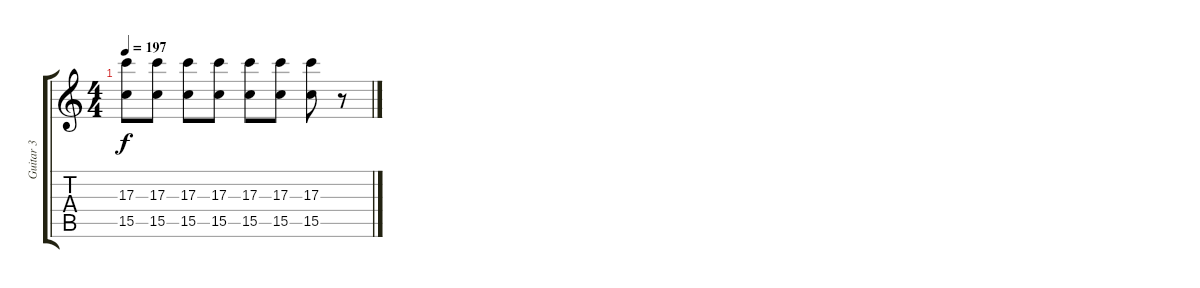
\track ("Guitar 3" "Guitar 3") {instrument distortionguitar}
\staff {score tabs}
\tuning (E4 B3 G3 D3 A2 D2) {hide}
\ts (4 4)
\tempo 197
\clef g2
\ks c
(17.3{t} 15.5{t}).8{dy f} (17.3 15.5).8 (17.3 15.5).8 (17.3 15.5).8 (17.3 15.5).8 (17.3 15.5).8 (17.3 15.5).8 r.8
